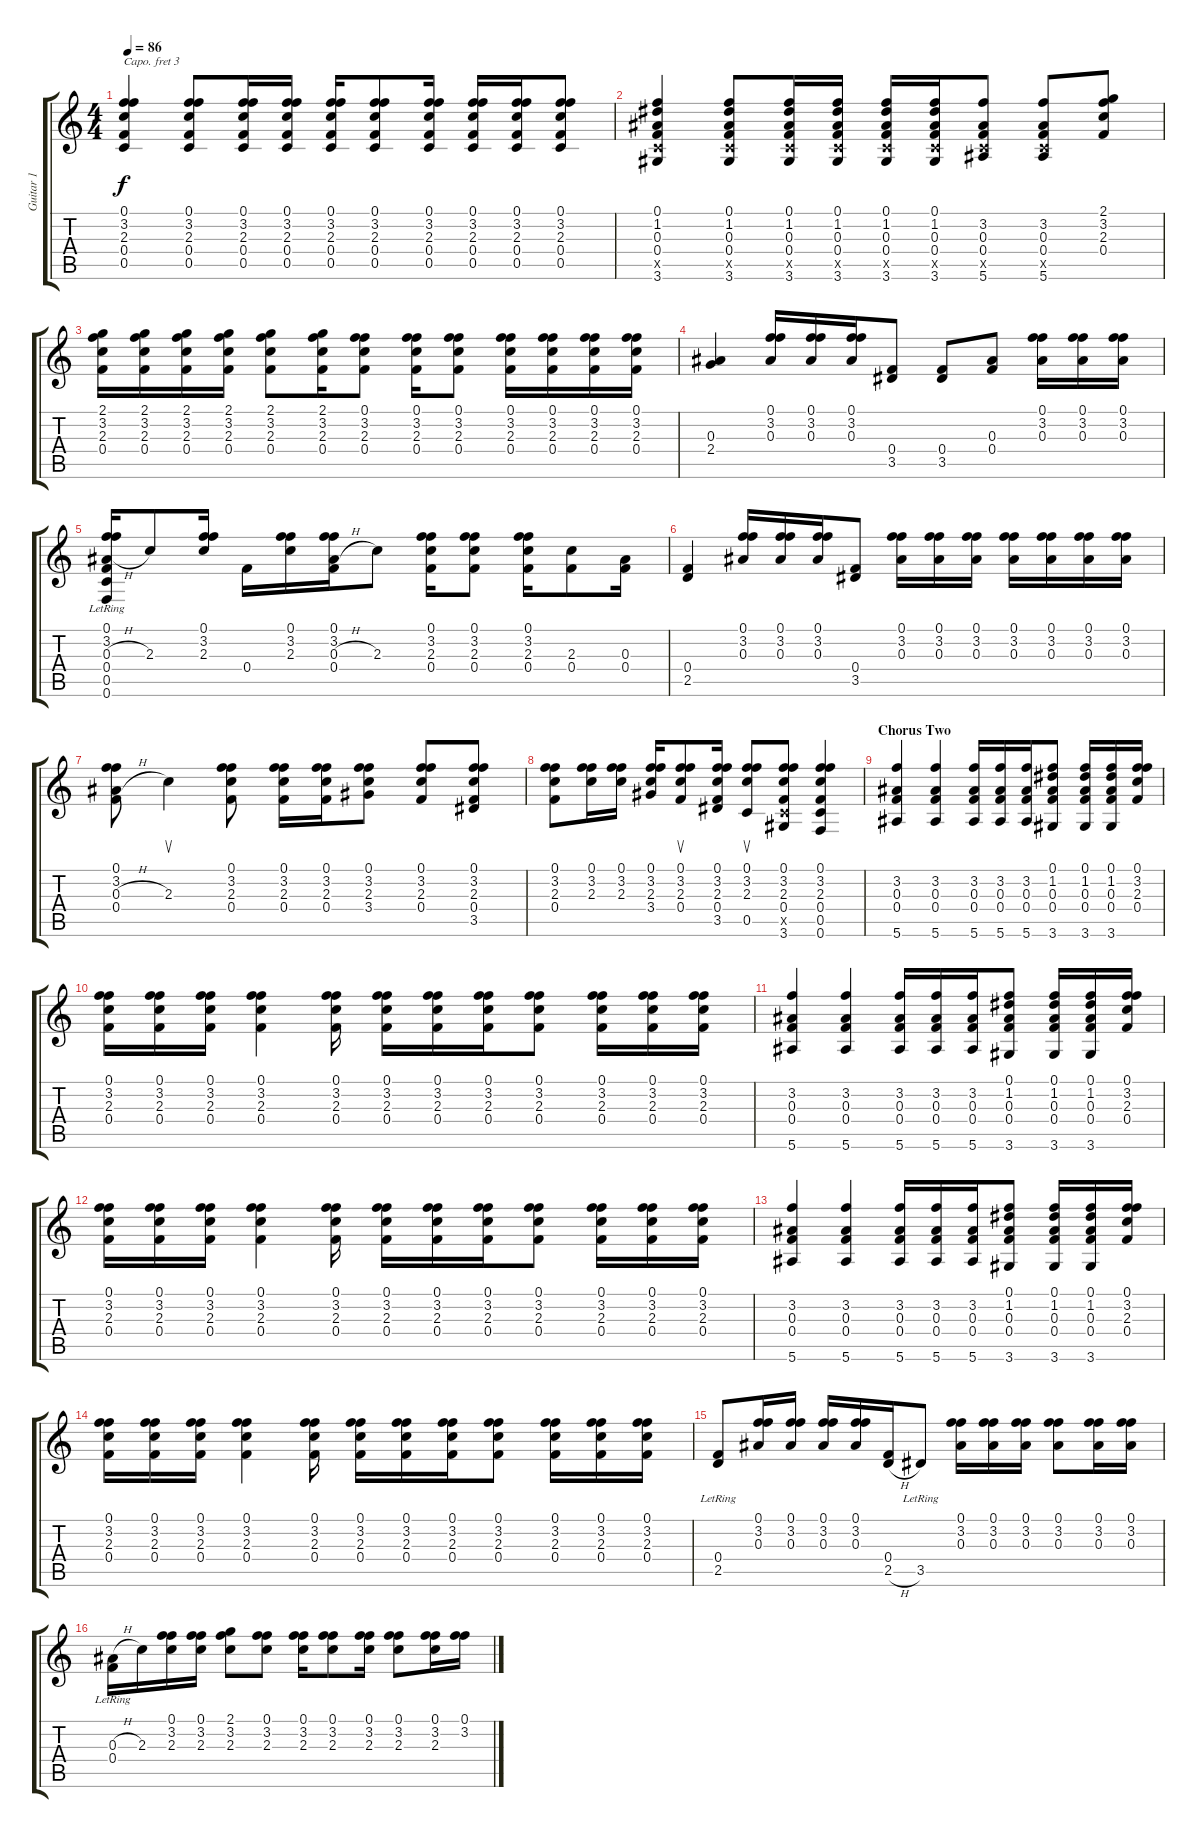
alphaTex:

\track ("Guitar 1" "Guitar 1") {instrument acousticguitarnylon}
\staff {score tabs}
\capo 3
\tuning (D4 B3 G3 D3 A2 D2) {hide}
\ts (4 4)
\tempo 86
\clef g2
\ks c
(0.1 3.2 2.3 0.4 0.5).4{dy f} (0.1 3.2 2.3 0.4 0.5).8 (0.1 3.2 2.3 0.4 0.5).16 (0.1 3.2 2.3 0.4 0.5).16 (0.1 3.2 2.3 0.4 0.5).16 (0.1 3.2 2.3 0.4 0.5).8 (0.1 3.2 2.3 0.4 0.5).16 (0.1 3.2 2.3 0.4 0.5).16 (0.1 3.2 2.3 0.4 0.5).16 (0.1 3.2 2.3 0.4 0.5).8 |
(0.1 1.2 0.3 0.4 0.5{x} 3.6).4 (0.1 1.2 0.3 0.4 0.5{x} 3.6).8 (0.1 1.2 0.3 0.4 0.5{x} 3.6).16 (0.1 1.2 0.3 0.4 0.5{x} 3.6).16 (0.1 1.2 0.3 0.4 0.5{x} 3.6).16 (0.1 1.2 0.3 0.4 0.5{x} 3.6).16 (3.2 0.3 0.4 0.5{x} 5.6).8 (3.2 0.3 0.4 0.5{x} 5.6).8 (2.1 3.2 2.3 0.4).8 |
(2.1 3.2 2.3 0.4).16 (2.1 3.2 2.3 0.4).16 (2.1 3.2 2.3 0.4).16 (2.1 3.2 2.3 0.4).16 (2.1 3.2 2.3 0.4).8 (2.1 3.2 2.3 0.4).16 (0.1 3.2 2.3 0.4).8 (0.1 3.2 2.3 0.4).16 (0.1 3.2 2.3 0.4).8 (0.1 3.2 2.3 0.4).16 (0.1 3.2 2.3 0.4).16 (0.1 3.2 2.3 0.4).16 (0.1 3.2 2.3 0.4).16 |
(0.3 2.4).4 (0.1 3.2 0.3).16 (0.1 3.2 0.3).16 (0.1 3.2 0.3).16 (0.4 3.5).8 (0.4 3.5).8 (0.3 0.4).8 (0.1 3.2 0.3).16 (0.1 3.2 0.3).16 (0.1 3.2 0.3).16 |
(0.1 3.2 0.3{h} 0.4{lr} 0.5{lr} 0.6{lr}).16 2.3.8 (0.1 3.2 2.3).16 0.4.16 (0.1 3.2 2.3).16 (0.1 3.2 0.3{h} 0.4).16 2.3.8 (0.1 3.2 2.3 0.4).16 (0.1 3.2 2.3 0.4).8 (0.1 3.2 2.3 0.4).16 (2.3 0.4).8 (0.3 0.4).16 |
(0.4 2.5).4 (0.1 3.2 0.3).16 (0.1 3.2 0.3).16 (0.1 3.2 0.3).16 (0.4 3.5).8 (0.1 3.2 0.3).16 (0.1 3.2 0.3).16 (0.1 3.2 0.3).16 (0.1 3.2 0.3).16 (0.1 3.2 0.3).16 (0.1 3.2 0.3).16 (0.1 3.2 0.3).16 |
(0.1 3.2 0.3{h} 0.4).8 2.3.4{su} (0.1 3.2 2.3 0.4).8 (0.1 3.2 2.3 0.4).16 (0.1 3.2 2.3 0.4).16 (0.1 3.2 2.3 3.4).8 (0.1 3.2 2.3 0.4).8 (0.1 3.2 2.3 0.4 3.5).8 |
(0.1 3.2 2.3 0.4).8 (0.1 3.2 2.3).16 (0.1 3.2 2.3).16 (0.1 3.2 2.3 3.4).16 (0.1 3.2 2.3 0.4).8{su} (0.1 3.2 2.3 0.4 3.5).16 (0.1 3.2 2.3 0.5).8{su} (0.1 3.2 2.3 0.4 0.5{x} 3.6).8 (0.1 3.2 2.3 0.4 0.5 0.6).4 |
\section ("" "Chorus Two")
(3.2 0.3 0.4 5.6).4 (3.2 0.3 0.4 5.6).4 (3.2 0.3 0.4 5.6).16 (3.2 0.3 0.4 5.6).16 (3.2 0.3 0.4 5.6).16 (0.1 1.2 0.3 0.4 3.6).8 (0.1 1.2 0.3 0.4 3.6).16 (0.1 1.2 0.3 0.4 3.6).16 (0.1 3.2 2.3 0.4).16 |
(0.1 3.2 2.3 0.4).16 (0.1 3.2 2.3 0.4).16 (0.1 3.2 2.3 0.4).16 (0.1 3.2 2.3 0.4).4 (0.1 3.2 2.3 0.4).16 (0.1 3.2 2.3 0.4).16 (0.1 3.2 2.3 0.4).16 (0.1 3.2 2.3 0.4).16 (0.1 3.2 2.3 0.4).8 (0.1 3.2 2.3 0.4).16 (0.1 3.2 2.3 0.4).16 (0.1 3.2 2.3 0.4).16 |
(3.2 0.3 0.4 5.6).4 (3.2 0.3 0.4 5.6).4 (3.2 0.3 0.4 5.6).16 (3.2 0.3 0.4 5.6).16 (3.2 0.3 0.4 5.6).16 (0.1 1.2 0.3 0.4 3.6).8 (0.1 1.2 0.3 0.4 3.6).16 (0.1 1.2 0.3 0.4 3.6).16 (0.1 3.2 2.3 0.4).16 |
(0.1 3.2 2.3 0.4).16 (0.1 3.2 2.3 0.4).16 (0.1 3.2 2.3 0.4).16 (0.1 3.2 2.3 0.4).4 (0.1 3.2 2.3 0.4).16 (0.1 3.2 2.3 0.4).16 (0.1 3.2 2.3 0.4).16 (0.1 3.2 2.3 0.4).16 (0.1 3.2 2.3 0.4).8 (0.1 3.2 2.3 0.4).16 (0.1 3.2 2.3 0.4).16 (0.1 3.2 2.3 0.4).16 |
(3.2 0.3 0.4 5.6).4 (3.2 0.3 0.4 5.6).4 (3.2 0.3 0.4 5.6).16 (3.2 0.3 0.4 5.6).16 (3.2 0.3 0.4 5.6).16 (0.1 1.2 0.3 0.4 3.6).8 (0.1 1.2 0.3 0.4 3.6).16 (0.1 1.2 0.3 0.4 3.6).16 (0.1 3.2 2.3 0.4).16 |
(0.1 3.2 2.3 0.4).16 (0.1 3.2 2.3 0.4).16 (0.1 3.2 2.3 0.4).16 (0.1 3.2 2.3 0.4).4 (0.1 3.2 2.3 0.4).16 (0.1 3.2 2.3 0.4).16 (0.1 3.2 2.3 0.4).16 (0.1 3.2 2.3 0.4).16 (0.1 3.2 2.3 0.4).8 (0.1 3.2 2.3 0.4).16 (0.1 3.2 2.3 0.4).16 (0.1 3.2 2.3 0.4).16 |
(0.4 2.5{lr}).8 (0.1 3.2 0.3).16 (0.1 3.2 0.3).16 (0.1 3.2 0.3).16 (0.1 3.2 0.3).16 (0.4 2.5{h}).16 3.5{lr}.8 (0.1 3.2 0.3).16 (0.1 3.2 0.3).16 (0.1 3.2 0.3).16 (0.1 3.2 0.3).8 (0.1 3.2 0.3).16 (0.1 3.2 0.3).16 |
(0.3{h} 0.4{lr}).16 2.3.16 (0.1 3.2 2.3).16 (0.1 3.2 2.3).16 (2.1 3.2 2.3).8 (0.1 3.2 2.3).8 (0.1 3.2 2.3).16 (0.1 3.2 2.3).8 (0.1 3.2 2.3).16 (0.1 3.2 2.3).8 (0.1 3.2 2.3).16 (0.1 3.2).16
